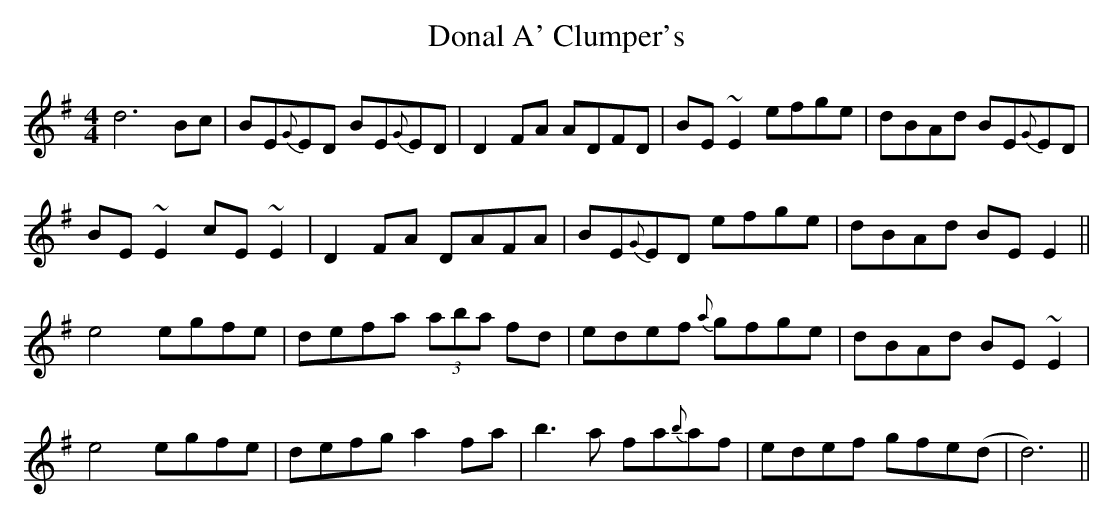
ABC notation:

X:1
T: Donal A' Clumper's
M: 4/4
L: 1/8
K: Emin
d6 Bc|BE{G}ED BE{G}ED|D2 FA ADFD|BE~E2 efge|dBAd BE{G}ED|
BE~E2 cE~E2|D2 FA DAFA|BE{G}ED efge|dBAd BE E2||
e4 egfe|defa (3aba fd|edef {a}gfge|dBAd BE~E2|
e4 egfe|defg a2 fa|b3 a fa{b}af|edef gfe(d|d6)||
